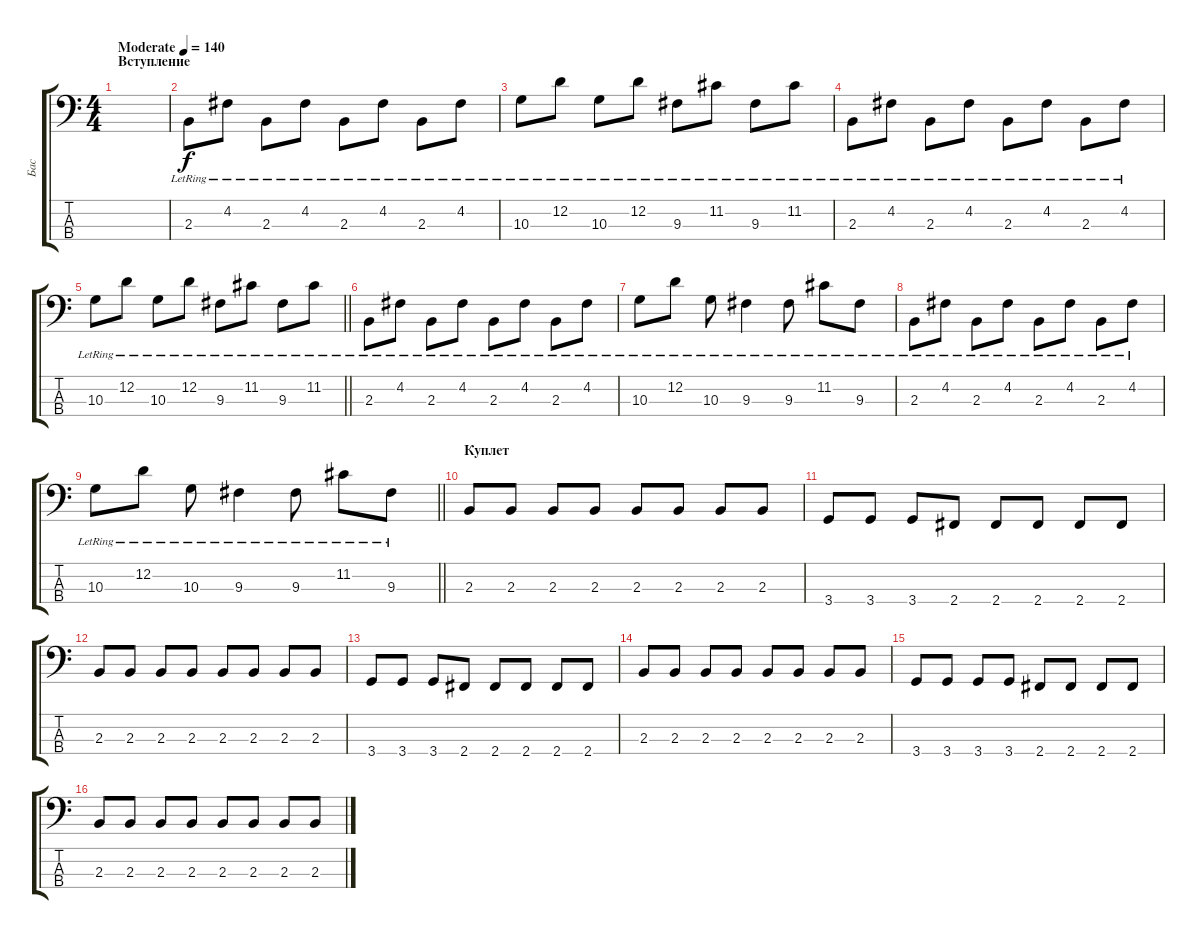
\track ("Бас" "Бас") {instrument electricbassfinger}
\staff {score tabs}
\tuning (G2 D2 A1 E1) {hide}
\ts (4 4)
\section ("" "Вступление")
\tempo (140 "Moderate")
\clef f4
\ks c
|
2.3{lr}.8 4.2{lr}.8 2.3{lr}.8 4.2{lr}.8 2.3{lr}.8 4.2{lr}.8 2.3{lr}.8 4.2{lr}.8 |
10.3{lr}.8 12.2{lr}.8 10.3{lr}.8 12.2{lr}.8 9.3{lr}.8 11.2{lr}.8 9.3{lr}.8 11.2{lr}.8 |
2.3{lr}.8 4.2{lr}.8 2.3{lr}.8 4.2{lr}.8 2.3{lr}.8 4.2{lr}.8 2.3{lr}.8 4.2{lr}.8 |
\barLineRight lightlight
10.3{lr}.8 12.2{lr}.8 10.3{lr}.8 12.2{lr}.8 9.3{lr}.8 11.2{lr}.8 9.3{lr}.8 11.2{lr}.8 |
\section ("" " ")
2.3{lr}.8 4.2{lr}.8 2.3{lr}.8 4.2{lr}.8 2.3{lr}.8 4.2{lr}.8 2.3{lr}.8 4.2{lr}.8 |
10.3{lr}.8 12.2{lr}.8 10.3{lr}.8 9.3{lr}.4 9.3{lr}.8 11.2{lr}.8 9.3{lr}.8 |
2.3{lr}.8 4.2{lr}.8 2.3{lr}.8 4.2{lr}.8 2.3{lr}.8 4.2{lr}.8 2.3{lr}.8 4.2{lr}.8 |
\barLineRight lightlight
10.3{lr}.8 12.2{lr}.8 10.3{lr}.8 9.3{lr}.4 9.3{lr}.8 11.2{lr}.8 9.3{lr}.8 |
\section ("" "Куплет")
2.3.8 2.3.8 2.3.8 2.3.8 2.3.8 2.3.8 2.3.8 2.3.8 |
3.4.8 3.4.8 3.4.8 2.4.8 2.4.8 2.4.8 2.4.8 2.4.8 |
2.3.8 2.3.8 2.3.8 2.3.8 2.3.8 2.3.8 2.3.8 2.3.8 |
3.4.8 3.4.8 3.4.8 2.4.8 2.4.8 2.4.8 2.4.8 2.4.8 |
2.3.8 2.3.8 2.3.8 2.3.8 2.3.8 2.3.8 2.3.8 2.3.8 |
3.4.8 3.4.8 3.4.8 3.4.8 2.4.8 2.4.8 2.4.8 2.4.8 |
2.3.8 2.3.8 2.3.8 2.3.8 2.3.8 2.3.8 2.3.8 2.3.8
